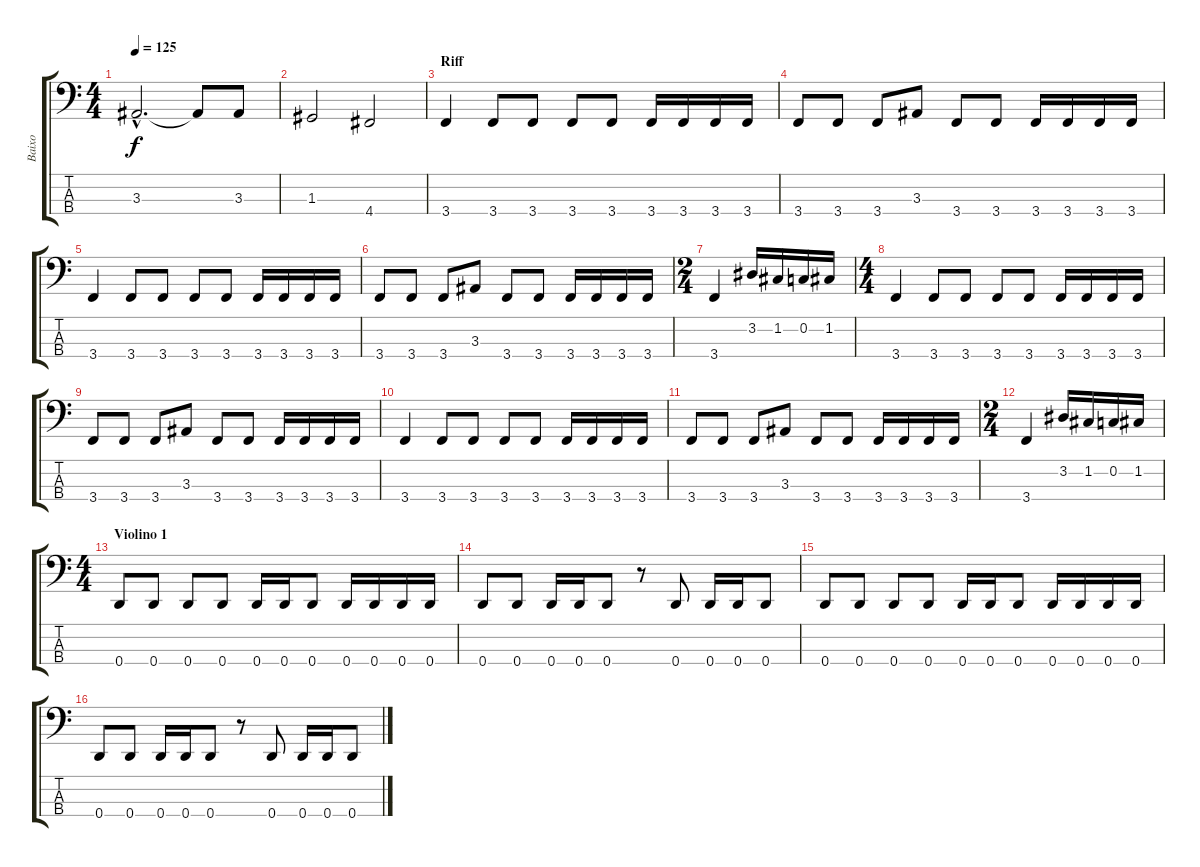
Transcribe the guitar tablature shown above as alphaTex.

\track ("Baixo" "Baixo") {instrument electricbassfinger}
\staff {score tabs}
\tuning (F2 C2 G1 D1) {hide}
\ts (4 4)
\tempo 125
\clef f4
\ks c
3.3{hac}.2{d dy f} 3.3{t}.8 3.3.8 |
1.3.2 4.4.2 |
\section ("" "Riff")
3.4.4 3.4.8 3.4.8 3.4.8 3.4.8 3.4.16 3.4.16 3.4.16 3.4.16 |
3.4.8 3.4.8 3.4.8 3.3.8 3.4.8 3.4.8 3.4.16 3.4.16 3.4.16 3.4.16 |
3.4.4 3.4.8 3.4.8 3.4.8 3.4.8 3.4.16 3.4.16 3.4.16 3.4.16 |
3.4.8 3.4.8 3.4.8 3.3.8 3.4.8 3.4.8 3.4.16 3.4.16 3.4.16 3.4.16 |
\ts (2 4)
3.4.4 3.2.16 1.2.16 0.2.16 1.2.16 |
\ts (4 4)
3.4.4 3.4.8 3.4.8 3.4.8 3.4.8 3.4.16 3.4.16 3.4.16 3.4.16 |
3.4.8 3.4.8 3.4.8 3.3.8 3.4.8 3.4.8 3.4.16 3.4.16 3.4.16 3.4.16 |
3.4.4 3.4.8 3.4.8 3.4.8 3.4.8 3.4.16 3.4.16 3.4.16 3.4.16 |
3.4.8 3.4.8 3.4.8 3.3.8 3.4.8 3.4.8 3.4.16 3.4.16 3.4.16 3.4.16 |
\ts (2 4)
3.4.4 3.2.16 1.2.16 0.2.16 1.2.16 |
\ts (4 4)
\section ("" "Violino 1")
0.4.8 0.4.8 0.4.8 0.4.8 0.4.16 0.4.16 0.4.8 0.4.16 0.4.16 0.4.16 0.4.16 |
0.4.8 0.4.8 0.4.16 0.4.16 0.4.8 r.8 0.4.8 0.4.16 0.4.16 0.4.8 |
0.4.8 0.4.8 0.4.8 0.4.8 0.4.16 0.4.16 0.4.8 0.4.16 0.4.16 0.4.16 0.4.16 |
0.4.8 0.4.8 0.4.16 0.4.16 0.4.8 r.8 0.4.8 0.4.16 0.4.16 0.4.8
